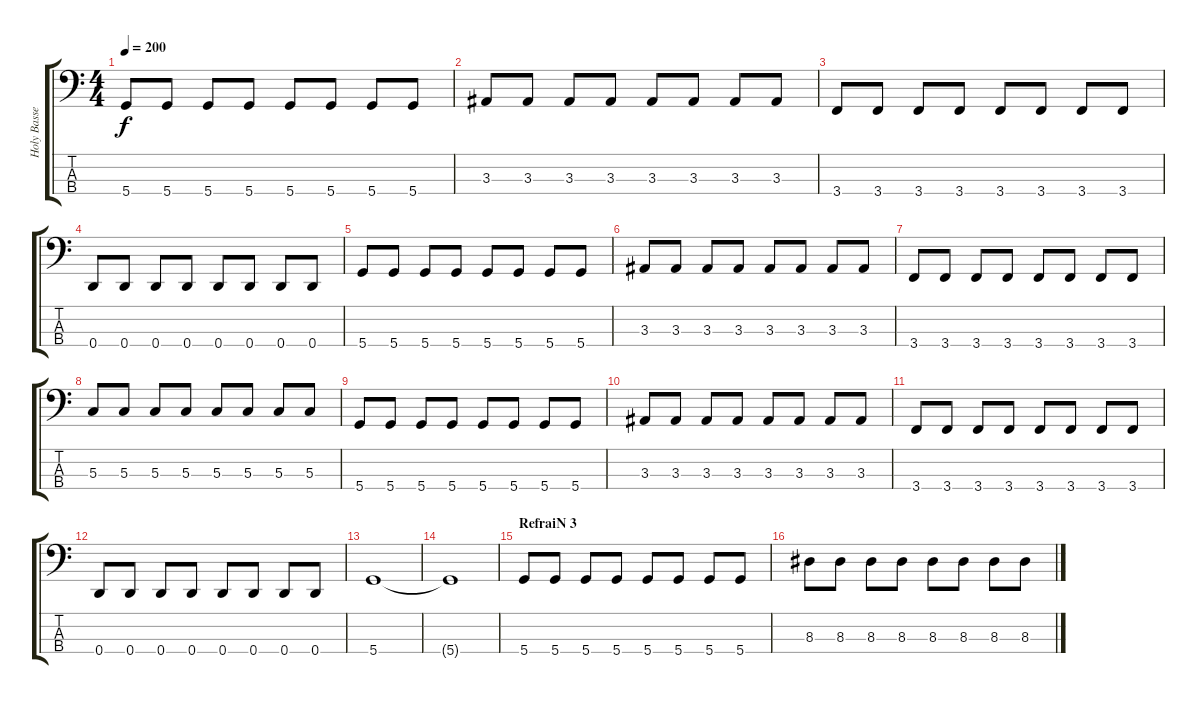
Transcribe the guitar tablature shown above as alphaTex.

\track ("Holy Basse" "Holy Basse") {instrument electricbassfinger}
\staff {score tabs}
\tuning (F2 C2 G1 D1) {hide}
\ts (4 4)
\tempo 200
\clef f4
\ks c
5.4.8{dy f} 5.4.8 5.4.8 5.4.8 5.4.8 5.4.8 5.4.8 5.4.8 |
3.3.8 3.3.8 3.3.8 3.3.8 3.3.8 3.3.8 3.3.8 3.3.8 |
3.4.8 3.4.8 3.4.8 3.4.8 3.4.8 3.4.8 3.4.8 3.4.8 |
0.4.8 0.4.8 0.4.8 0.4.8 0.4.8 0.4.8 0.4.8 0.4.8 |
5.4.8 5.4.8 5.4.8 5.4.8 5.4.8 5.4.8 5.4.8 5.4.8 |
3.3.8 3.3.8 3.3.8 3.3.8 3.3.8 3.3.8 3.3.8 3.3.8 |
3.4.8 3.4.8 3.4.8 3.4.8 3.4.8 3.4.8 3.4.8 3.4.8 |
5.3.8 5.3.8 5.3.8 5.3.8 5.3.8 5.3.8 5.3.8 5.3.8 |
5.4.8 5.4.8 5.4.8 5.4.8 5.4.8 5.4.8 5.4.8 5.4.8 |
3.3.8 3.3.8 3.3.8 3.3.8 3.3.8 3.3.8 3.3.8 3.3.8 |
3.4.8 3.4.8 3.4.8 3.4.8 3.4.8 3.4.8 3.4.8 3.4.8 |
0.4.8 0.4.8 0.4.8 0.4.8 0.4.8 0.4.8 0.4.8 0.4.8 |
5.4.1 |
5.4{t}.1 |
\section ("" "RefraiN 3")
5.4.8 5.4.8 5.4.8 5.4.8 5.4.8 5.4.8 5.4.8 5.4.8 |
8.3.8 8.3.8 8.3.8 8.3.8 8.3.8 8.3.8 8.3.8 8.3.8
